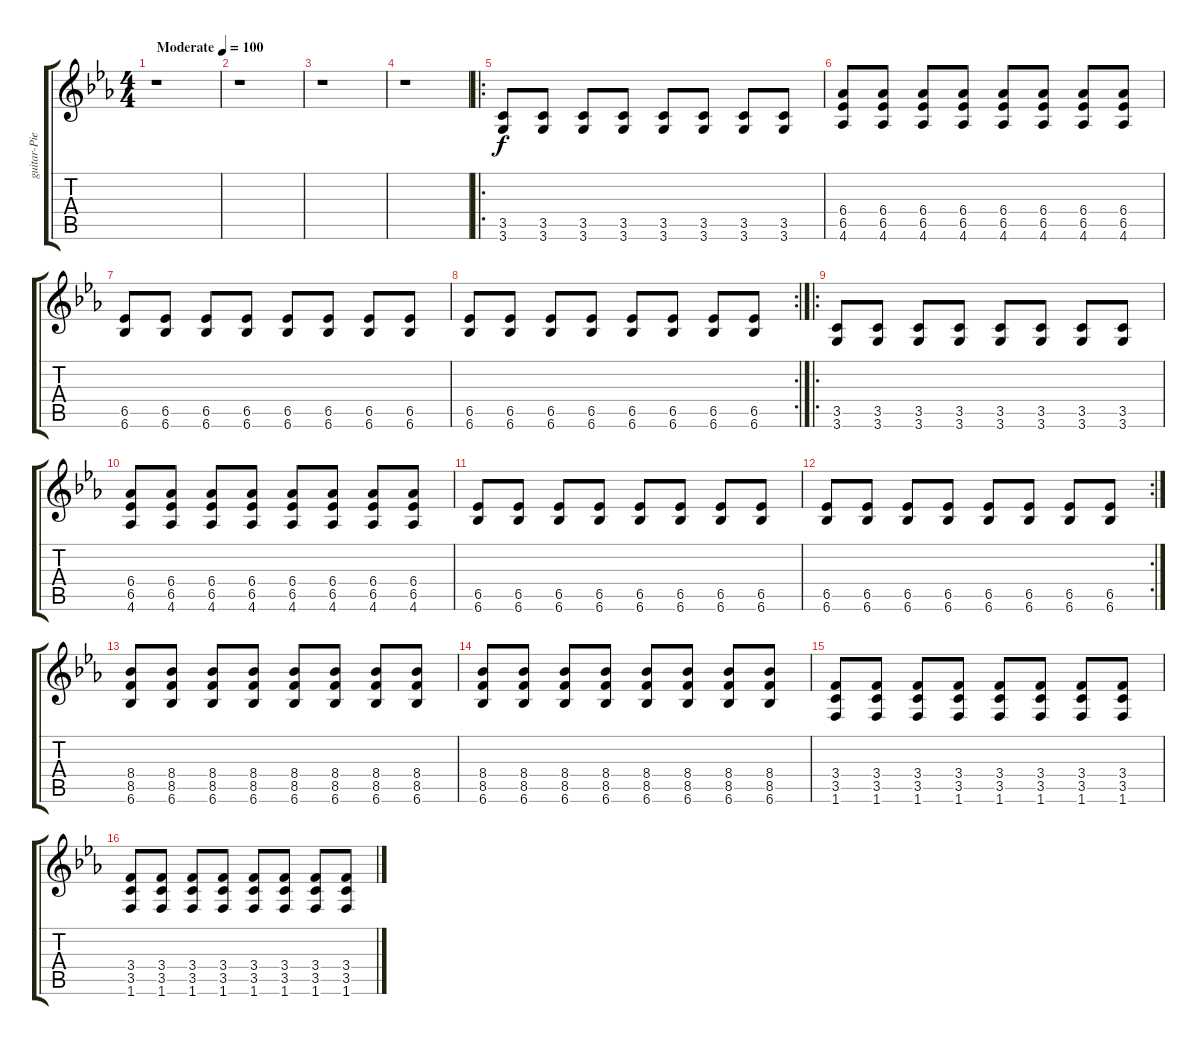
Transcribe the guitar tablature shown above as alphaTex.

\track ("guitar-Pier Gonella" "guitar-Pie") {instrument overdrivenguitar}
\staff {score tabs}
\tuning (E4 B3 G3 D3 A2 E2) {hide}
\ts (4 4)
\tempo (100 "Moderate")
\clef g2
\ks eb
r.1{dy f instrument overdrivenguitar} |
r.1 |
r.1 |
r.1 |
\ro
(3.5 3.6).8 (3.5 3.6).8 (3.5 3.6).8 (3.5 3.6).8 (3.5 3.6).8 (3.5 3.6).8 (3.5 3.6).8 (3.5 3.6).8 |
(6.4 6.5 4.6).8 (6.4 6.5 4.6).8 (6.4 6.5 4.6).8 (6.4 6.5 4.6).8 (6.4 6.5 4.6).8 (6.4 6.5 4.6).8 (6.4 6.5 4.6).8 (6.4 6.5 4.6).8 |
(6.5 6.6).8 (6.5 6.6).8 (6.5 6.6).8 (6.5 6.6).8 (6.5 6.6).8 (6.5 6.6).8 (6.5 6.6).8 (6.5 6.6).8 |
\rc 2
(6.5 6.6).8 (6.5 6.6).8 (6.5 6.6).8 (6.5 6.6).8 (6.5 6.6).8 (6.5 6.6).8 (6.5 6.6).8 (6.5 6.6).8 |
\ro
(3.5 3.6).8 (3.5 3.6).8 (3.5 3.6).8 (3.5 3.6).8 (3.5 3.6).8 (3.5 3.6).8 (3.5 3.6).8 (3.5 3.6).8 |
(6.4 6.5 4.6).8 (6.4 6.5 4.6).8 (6.4 6.5 4.6).8 (6.4 6.5 4.6).8 (6.4 6.5 4.6).8 (6.4 6.5 4.6).8 (6.4 6.5 4.6).8 (6.4 6.5 4.6).8 |
(6.5 6.6).8 (6.5 6.6).8 (6.5 6.6).8 (6.5 6.6).8 (6.5 6.6).8 (6.5 6.6).8 (6.5 6.6).8 (6.5 6.6).8 |
\rc 2
(6.5 6.6).8 (6.5 6.6).8 (6.5 6.6).8 (6.5 6.6).8 (6.5 6.6).8 (6.5 6.6).8 (6.5 6.6).8 (6.5 6.6).8 |
(8.4 8.5 6.6).8 (8.4 8.5 6.6).8 (8.4 8.5 6.6).8 (8.4 8.5 6.6).8 (8.4 8.5 6.6).8 (8.4 8.5 6.6).8 (8.4 8.5 6.6).8 (8.4 8.5 6.6).8 |
(8.4 8.5 6.6).8 (8.4 8.5 6.6).8 (8.4 8.5 6.6).8 (8.4 8.5 6.6).8 (8.4 8.5 6.6).8 (8.4 8.5 6.6).8 (8.4 8.5 6.6).8 (8.4 8.5 6.6).8 |
(3.4 3.5 1.6).8 (3.4 3.5 1.6).8 (3.4 3.5 1.6).8 (3.4 3.5 1.6).8 (3.4 3.5 1.6).8 (3.4 3.5 1.6).8 (3.4 3.5 1.6).8 (3.4 3.5 1.6).8 |
(3.4 3.5 1.6).8 (3.4 3.5 1.6).8 (3.4 3.5 1.6).8 (3.4 3.5 1.6).8 (3.4 3.5 1.6).8 (3.4 3.5 1.6).8 (3.4 3.5 1.6).8 (3.4 3.5 1.6).8
